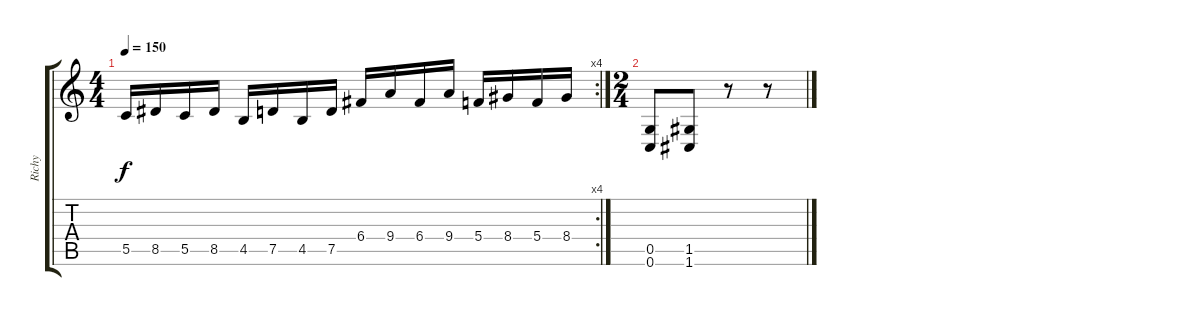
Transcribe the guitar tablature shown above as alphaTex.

\track ("Richy" "Richy") {instrument distortionguitar}
\staff {score tabs}
\tuning (D4 A3 F3 C3 G2 C2) {hide}
\rc 4
\ts (4 4)
\tempo 150
\clef g2
\ks c
5.5.16{dy f} 8.5.16 5.5.16 8.5.16 4.5.16 7.5.16 4.5.16 7.5.16 6.4.16 9.4.16 6.4.16 9.4.16 5.4.16 8.4.16 5.4.16 8.4.16 |
\ts (2 4)
(0.5 0.6).8 (1.5 1.6).8 r.8 r.8
